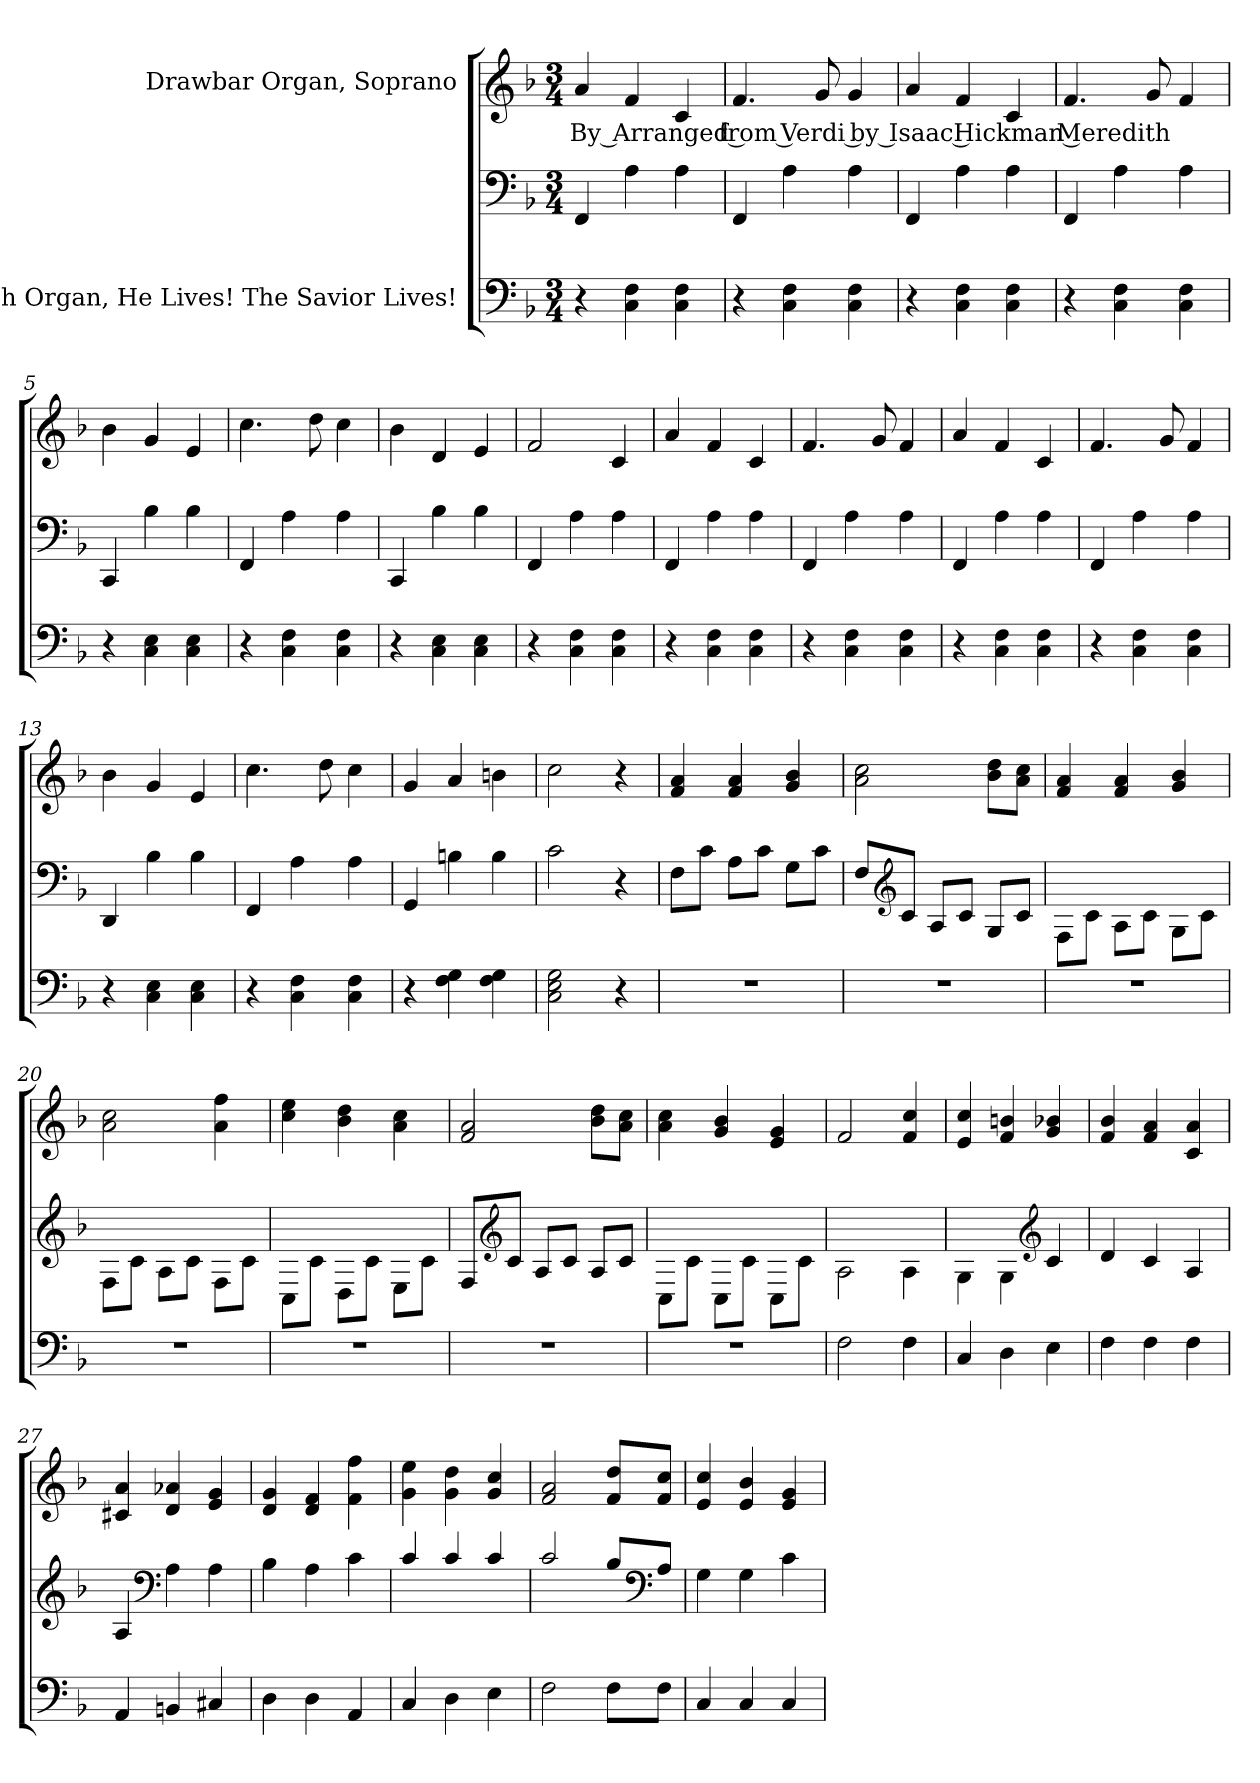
**kern	**kern	**kern	**text
*part2	*part2	*part1	*part1
*staff3	*staff2	*staff1	*staff1
*I"Church Organ, He Lives! The Savior Lives!	*	*I"Drawbar Organ, Soprano	*
*clefF4	*clefF4	*clefG2	*
*k[b-]	*k[b-]	*k[b-]	*
*M3/4	*M3/4	*M3/4	*
*MM105	*MM105	*MM105	*
=1	=1	=1	=1
!	!	!	!LO:LY:b
4r	4FF/	4a/	By Arranged from Verdi by Isaac Hickman Meredith
4C\ 4F\	4A\	4f/	.
4C\ 4F\	4A\	4c/	.
=2	=2	=2	=2
4r	4FF/	4.f/	.
4C\ 4F\	4A\	.	.
.	.	8g/	.
4C\ 4F\	4A\	4g/	.
!!LO:LB:g=z
=3	=3	=3	=3
4r	4FF/	4a/	.
4C\ 4F\	4A\	4f/	.
4C\ 4F\	4A\	4c/	.
=4	=4	=4	=4
4r	4FF/	4.f/	.
4C\ 4F\	4A\	.	.
.	.	8g/	.
4C\ 4F\	4A\	4f/	.
=5	=5	=5	=5
4r	4CC/	4b-\	.
4C\ 4E\	4B-\	4g/	.
4C\ 4E\	4B-\	4e/	.
=6	=6	=6	=6
4r	4FF/	4.cc\	.
4C\ 4F\	4A\	.	.
.	.	8dd\	.
4C\ 4F\	4A\	4cc\	.
=7	=7	=7	=7
4r	4CC/	4b-\	.
4C\ 4E\	4B-\	4d/	.
4C\ 4E\	4B-\	4e/	.
=8	=8	=8	=8
4r	4FF/	2f/	.
4C\ 4F\	4A\	.	.
4C\ 4F\	4A\	4c/	.
=9	=9	=9	=9
4r	4FF/	4a/	.
4C\ 4F\	4A\	4f/	.
4C\ 4F\	4A\	4c/	.
=10	=10	=10	=10
4r	4FF/	4.f/	.
4C\ 4F\	4A\	.	.
.	.	8g/	.
4C\ 4F\	4A\	4f/	.
=11	=11	=11	=11
4r	4FF/	4a/	.
4C\ 4F\	4A\	4f/	.
4C\ 4F\	4A\	4c/	.
=12	=12	=12	=12
4r	4FF/	4.f/	.
4C\ 4F\	4A\	.	.
.	.	8g/	.
4C\ 4F\	4A\	4f/	.
=13	=13	=13	=13
4r	4DD/	4b-\	.
4C\ 4E\	4B-\	4g/	.
4C\ 4E\	4B-\	4e/	.
!!LO:LB:g=z
=14	=14	=14	=14
4r	4FF/	4.cc\	.
4C\ 4F\	4A\	.	.
.	.	8dd\	.
4C\ 4F\	4A\	4cc\	.
=15	=15	=15	=15
4r	4GG/	4g/	.
4F\ 4G\	4Bn\	4a/	.
4F\ 4G\	4B\	4bn\	.
=16	=16	=16	=16
2C\ 2E\ 2G\	2c\	2cc\	.
4r	4r	4r	.
=17	=17	=17	=17
2.r	8F\L	4f/ 4a/	.
.	8c\J	.	.
.	8A\L	4f/ 4a/	.
.	8c\J	.	.
.	8G\L	4g/ 4b-/	.
.	8c\J	.	.
=18	=18	=18	=18
2.r	8F/L	2a\ 2cc\	.
*	*clefG2	*	*
.	8c/J	.	.
.	8A/L	.	.
.	8c/J	.	.
.	8G/L	8b-\ 8dd\L	.
.	8c/J	8a\ 8cc\J	.
=19	=19	=19	=19
2.r	8F\L	4f/ 4a/	.
.	8c\J	.	.
.	8A\L	4f/ 4a/	.
.	8c\J	.	.
.	8G\L	4g/ 4b-/	.
.	8c\J	.	.
=20	=20	=20	=20
2.r	8F\L	2a\ 2cc\	.
.	8c\J	.	.
.	8A\L	.	.
.	8c\J	.	.
.	8F\L	4a\ 4ff\	.
.	8c\J	.	.
!!LO:LB:g=z
=21	=21	=21	=21
2.r	8C\L	4cc\ 4ee\	.
.	8c\J	.	.
.	8D\L	4b-\ 4dd\	.
.	8c\J	.	.
.	8E\L	4a\ 4cc\	.
.	8c\J	.	.
=22	=22	=22	=22
2.r	8F/L	2f/ 2a/	.
*	*clefG2	*	*
.	8c/J	.	.
.	8A/L	.	.
.	8c/J	.	.
.	8A/L	8b-\ 8dd\L	.
.	8c/J	8a\ 8cc\J	.
=23	=23	=23	=23
2.r	8C\L	4a\ 4cc\	.
.	8c\J	.	.
.	8C\L	4g/ 4b-/	.
.	8c\J	.	.
.	8C\L	4e/ 4g/	.
.	8c\J	.	.
=24	=24	=24	=24
2F\	2A\	2f/	.
4F\	4A\	4f/ 4cc/	.
=25	=25	=25	=25
4C/	4G\	4e/ 4cc/	.
4D\	4G\	4f/ 4bn/	.
*	*clefG2	*	*
4E\	4c/	4g/ 4b-X/	.
=26	=26	=26	=26
4F\	4d/	4f/ 4b-/	.
4F\	4c/	4f/ 4a/	.
4F\	4A/	4c/ 4a/	.
=27	=27	=27	=27
4AA/	4A/	4c#X/ 4a/	.
*	*clefF4	*	*
4BBn/	4A\	4d/ 4a-X/	.
4C#X/	4A\	4e/ 4g/	.
!!LO:PB:g=z
=28	=28	=28	=28
4D\	4B-\	4d/ 4g/	.
4D\	4A\	4d/ 4f/	.
4AA/	4c\	4f\ 4ff\	.
=29	=29	=29	=29
4C/	4c/	4g\ 4ee\	.
4D\	4c/	4g\ 4dd\	.
4E\	4c/	4g/ 4cc/	.
=30	=30	=30	=30
2F\	2c/	2f/ 2a/	.
8F\L	8B-/L	8f/ 8dd/L	.
*	*clefF4	*	*
8F\J	8A/J	8f/ 8cc/J	.
=31	=31	=31	=31
4C/	4G\	4e/ 4cc/	.
4C/	4G\	4e/ 4b-/	.
4C/	4c\	4e/ 4g/	.
=	=	=	=
*-	*-	*-	*-
